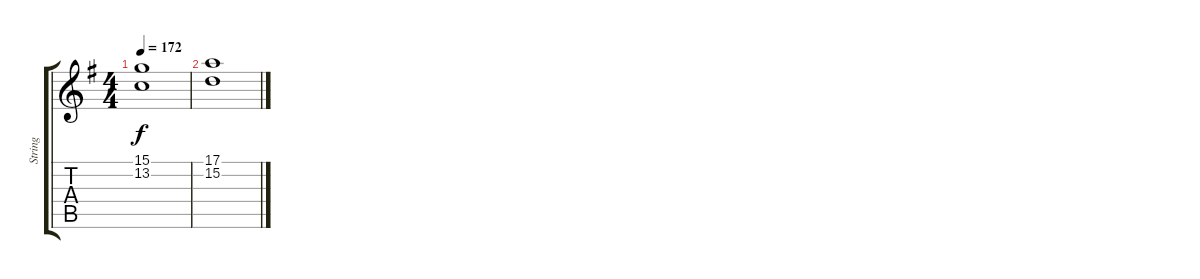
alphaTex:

\track ("String" "String") {instrument stringensemble1}
\staff {score tabs}
\tuning (E4 B3 G3 D3 A2 E2) {hide}
\ts (4 4)
\tempo 172
\clef g2
\ks eminor
(15.1 13.2).1{dy f} |
(17.1 15.2).1
